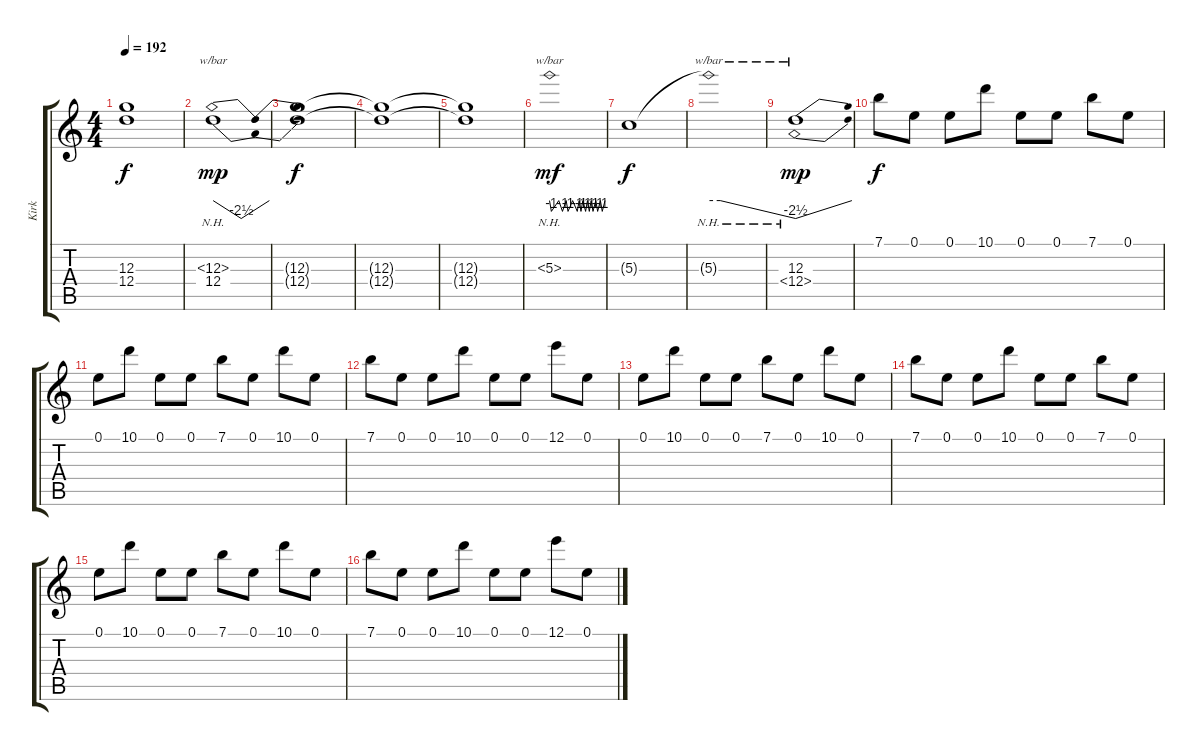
\track ("Kirk" "Kirk") {instrument distortionguitar}
\staff {score tabs}
\tuning (E4 B3 G3 D3 A2 E2) {hide}
\ts (4 4)
\tempo 192
\clef g2
\ks c
(12.3{t} 12.4{t}).1{dy f} |
(12.3{nh} 12.4).1{tbe (dip default 0 0 30 -10 60 0) dy mp} |
(12.3{t} 12.4{t}).1{dy f} |
(12.3{t} 12.4{t}).1 |
(12.3{t} 12.4{t}).1 |
5.3{nh}.1{tbe (custom default 0 0 2 -4 10 0 14 -4 18 0 20 -4 25 0 30 -4 32 0 34 -4 36 0 39 -4 41 0 43 -4 45 0 47 -4 50 0 52 -4 55 0 57 -4 60 0) dy mf} |
5.3{t}.1{dy f} |
5.3{nh t}.1{tbe (custom default 0 0 8 0 60 -10)} |
(12.3 12.4{nh}).1{tbe (dive default 0 -10 60 0) dy mp} |
7.1.8{dy f volume 11} 0.1.8 0.1.8 10.1.8 0.1.8 0.1.8 7.1.8 0.1.8 |
0.1.8 10.1.8 0.1.8 0.1.8 7.1.8 0.1.8 10.1.8 0.1.8 |
7.1.8 0.1.8 0.1.8 10.1.8 0.1.8 0.1.8 12.1.8 0.1.8 |
0.1.8 10.1.8 0.1.8 0.1.8 7.1.8 0.1.8 10.1.8 0.1.8 |
7.1.8 0.1.8 0.1.8 10.1.8 0.1.8 0.1.8 7.1.8 0.1.8 |
0.1.8 10.1.8 0.1.8 0.1.8 7.1.8 0.1.8 10.1.8 0.1.8 |
7.1.8 0.1.8 0.1.8 10.1.8 0.1.8 0.1.8 12.1.8 0.1.8
